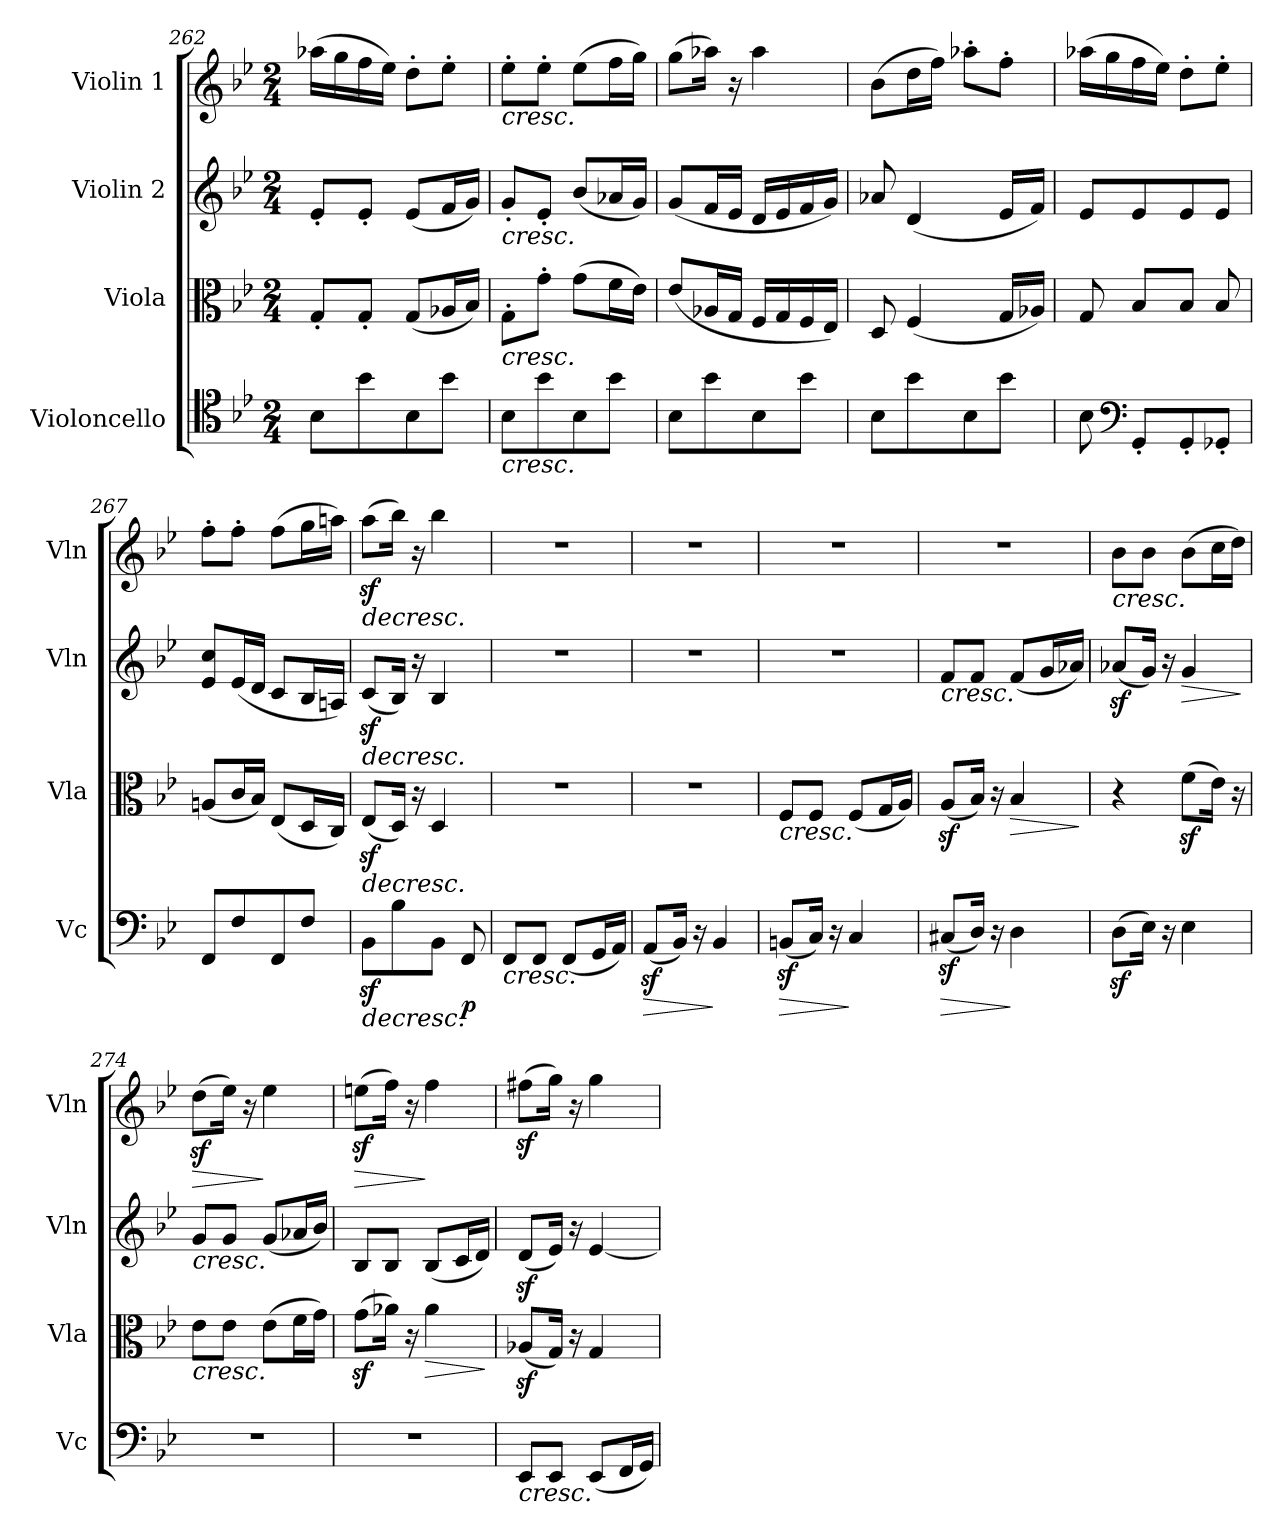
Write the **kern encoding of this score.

**kern	**dynam	**kern	**dynam	**kern	**dynam	**kern	**dynam
*part4	*part4	*part3	*part3	*part2	*part2	*part1	*part1
*staff4	*staff4	*staff3	*staff3	*staff2	*staff2	*staff1	*staff1
*I"Violoncello	*	*I"Viola	*	*I"Violin 2	*	*I"Violin 1	*
*I'Vc	*	*I'Vla	*	*I'Vln	*	*I'Vln	*
*clefC4	*	*clefC3	*	*clefG2	*	*clefG2	*
*k[b-e-]	*	*k[b-e-]	*	*k[b-e-]	*	*k[b-e-]	*
*M2/4	*	*M2/4	*	*M2/4	*	*M2/4	*
=262	=262	=262	=262	=262	=262	=262	=262
8B-\L	.	8G'/L	.	8e-'/L	.	(16aa-X\LL	.
.	.	.	.	.	.	16gg\	.
8b-\	.	8G'/J	.	8e-'/J	.	16ff\	.
.	.	.	.	.	.	16ee-\JJ)	.
8B-\	.	(8G/L	.	(8e-/L	.	8dd'\L	.
8b-\J	.	16A-X/L	.	16f/L	.	8ee-'\J	.
.	.	16B-/JJ)	.	16g/JJ)	.	.	.
=263	=263	=263	=263	=263	=263	=263	=263
!	!	!	!	!	!	!LO:TX:b:i:t=cresc.	!
!	!	!	!	!LO:TX:b:i:t=cresc.	!	!	!
!	!	!LO:TX:b:i:t=cresc.	!	!	!	!	!
!LO:TX:b:i:t=cresc.	!	!	!	!	!	!	!
8B-\L	.	8G'\L	.	8g'/L	.	8ee-'\L	.
8b-\	.	8g'\J	.	8e-'/J	.	8ee-'\J	.
8B-\	.	(8g\L	.	(8b-/L	.	(8ee-\L	.
8b-\J	.	16f\L	.	16a-X/L	.	16ff\L	.
.	.	16e-\JJ)	.	16g/JJ)	.	16gg\JJ)	.
=264	=264	=264	=264	=264	=264	=264	=264
8B-\L	.	(8e-/L	.	(8g/L	.	(8gg\L	.
8b-\	.	16A-X/L	.	16f/L	.	16aa-X\Jk)	.
.	.	16G/JJ	.	16e-/JJ	.	16r	.
8B-\	.	16F/LL	.	16d/LL	.	4aa-\	.
.	.	16G/	.	16e-/	.	.	.
8b-\J	.	16F/	.	16f/	.	.	.
.	.	16E-/JJ)	.	16g/JJ)	.	.	.
=265	=265	=265	=265	=265	=265	=265	=265
8B-\L	.	8D/	.	8a-X/	.	(8b-\L	.
8b-\	.	(4F/	.	(4d/	.	16dd\L	.
.	.	.	.	.	.	16ff\JJ)	.
8B-\	.	.	.	.	.	8aa-X'\L	.
8b-\J	.	16G/LL	.	16e-/LL	.	8ff'\J	.
.	.	16A-X/JJ)	.	16f/JJ)	.	.	.
=266	=266	=266	=266	=266	=266	=266	=266
8B-\	.	8G/	.	8e-/L	.	(16aa-X\LL	.
.	.	.	.	.	.	16gg\	.
*clefF4	*	*	*	*	*	*	*
8GG'/L	.	8B-/L	.	8e-/	.	16ff\	.
.	.	.	.	.	.	16ee-\JJ)	.
8GG'/	.	8B-/J	.	8e-/	.	8dd'\L	.
8GG-X'/J	.	8B-/	.	8e-/J	.	8ee-'\J	.
!!LO:LB:g=z
=267	=267	=267	=267	=267	=267	=267	=267
8FF/L	.	(8An/L	.	8e-/ 8cc/L	.	8ff'\L	.
8F/	.	16c/L	.	(16e-/L	.	8ff'\J	.
.	.	16B-/JJ)	.	16d/JJ	.	.	.
8FF/	.	(8E-/L	.	8c/L	.	(8ff\L	.
8F/J	.	16D/L	.	16B-/L	.	16gg\L	.
.	.	16C/JJ)	.	16An/JJ)	.	16aan\JJ)	.
!!LO:LB:g=z
=268	=268	=268	=268	=268	=268	=268	=268
!	!LO:HP:b	!	!LO:HP:b	!	!LO:HP:b	!	!LO:HP:b
8BB-z<\L	>	(8E-z</L	>	(8cz</L	>	(8aaz<\L	>
8B-\	.	16D/Jk)	.	16B-/Jk)	.	16bb-\Jk)	.
.	.	16r	.	16r	.	16r	.
8BB-\J	.	4D/	.	4B-/	.	4bb-\	.
!	!LO:DY:b	!	!	!	!	!	!
8FF/	p	.	.	.	.	.	.
=269	=269	=269	=269	=269	=269	=269	=269
!LO:TX:b:i:t=cresc.	!	!	!	!	!	!	!
8FF/L	.	2r	.	2r	.	2r	.
8FF/J	.	.	.	.	.	.	.
(8FF/L	.	.	.	.	.	.	.
16GG/L	.	.	.	.	.	.	.
16AA/JJ)	.	.	.	.	.	.	.
=270	=270	=270	=270	=270	=270	=270	=270
!	!LO:HP:b	!	!	!	!	!	!
(8AAz</L	>	2r	.	2r	.	2r	.
16BB-/Jk)	.	.	.	.	.	.	.
16r	.	.	.	.	.	.	.
4BB-/	]	.	.	.	.	.	.
=271	=271	=271	=271	=271	=271	=271	=271
!	!	!LO:TX:b:i:t=cresc.	!	!	!	!	!
!	!LO:HP:b	!	!	!	!	!	!
(8BBnz</L	>	8F/L	.	2r	.	2r	.
16C/Jk)	.	8F/J	.	.	.	.	.
16r	.	.	.	.	.	.	.
4C/	]	(8F/L	.	.	.	.	.
.	.	16G/L	.	.	.	.	.
.	.	16A/JJ)	.	.	.	.	.
=272	=272	=272	=272	=272	=272	=272	=272
!	!	!	!	!LO:TX:b:i:t=cresc.	!	!	!
!	!LO:HP:b	!	!	!	!	!	!
(8C#Xz</L	>	(8Az</L	.	8f/L	.	2r	.
16D/Jk)	.	16B-/Jk)	.	8f/J	.	.	.
16r	.	16r	.	.	.	.	.
!	!	!	!LO:HP:b	!	!	!	!
4D\	]	4B-/	>	(8f/L	.	.	.
.	.	.	.	16g/L	.	.	.
.	.	.	.	16a-X/JJ)	.	.	.
.	.	.	]	.	.	.	.
=273	=273	=273	=273	=273	=273	=273	=273
!	!	!	!	!	!	!LO:TX:b:i:t=cresc.	!
(8Dz<\L	.	4r	.	(8a-Xz</L	.	8b-\L	.
16E-\Jk)	.	.	.	16g/Jk)	.	8b-\J	.
16r	.	.	.	16r	.	.	.
!	!	!	!	!	!LO:HP:b	!	!
4E-\	]	(8fz<\L	.	4g/	>	(8b-\L	.
.	.	16e-\Jk)	.	.	.	16cc\L	.
.	.	16r	.	.	.	16dd\JJ)	.
.	.	.	.	.	]	.	.
=274	=274	=274	=274	=274	=274	=274	=274
!	!	!	!	!LO:TX:b:i:t=cresc.	!	!	!
!	!	!LO:TX:b:i:t=cresc.	!	!	!	!	!
!	!	!	!	!	!	!	!LO:HP:b
2r	.	8e-\L	.	8g/L	.	(8ddz<\L	>
.	.	8e-\J	.	8g/J	.	16ee-\Jk)	.
.	.	.	.	.	.	16r	.
.	.	(8e-\L	.	(8g/L	.	4ee-\	]
.	.	16f\L	.	16a-X/L	.	.	.
.	.	16g\JJ)	.	16b-/JJ)	.	.	.
!!LO:PB:g=z
=275	=275	=275	=275	=275	=275	=275	=275
!	!	!	!	!	!	!	!LO:HP:b
2r	.	(8gz<\L	.	8B-/L	.	(8eenz<\L	>
.	.	16a-X\Jk)	.	8B-/J	.	16ff\Jk)	.
.	.	16r	.	.	.	16r	.
!	!	!	!LO:HP:b	!	!	!	!
.	.	4a-\	>	(8B-/L	.	4ff\	]
.	.	.	.	16c/L	.	.	.
.	.	.	.	16d/JJ)	.	.	.
.	.	.	]	.	.	.	.
!!LO:LB:g=z
=276	=276	=276	=276	=276	=276	=276	=276
!LO:TX:b:i:t=cresc.	!	!	!	!	!	!	!
8EE-/L	.	(8A-Xz</L	.	(8dz</L	.	(8ff#Xz<\L	.
8EE-/J	.	16G/Jk)	.	16e-/Jk)	.	16gg\Jk)	.
.	.	16r	.	16r	.	16r	.
(8EE-/L	.	4G/	.	[4e-/	.	4gg\	]
16FF/L	.	.	.	.	.	.	.
16GG/JJ)	.	.	.	.	.	.	.
.	.	.	]	.	]	.	.
=	=	=	=	=	=	=	=
*-	*-	*-	*-	*-	*-	*-	*-
